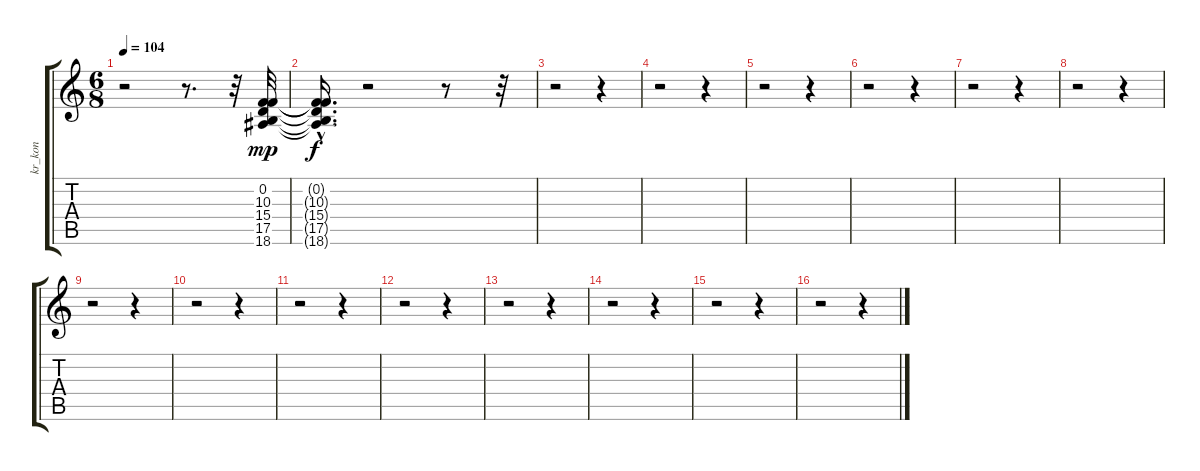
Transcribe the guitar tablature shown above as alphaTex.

\track ("kr_kon" "kr_kon") {instrument pad8sweep}
\staff {score tabs}
\tuning (E4 B3 G3 D3 A2 E2) {hide}
\ts (6 8)
\tempo 104
\clef g2
\ks c
r.2{dy f} r.8{d} r.32 (0.2 10.3 15.4 17.5 18.6).32{dy mp} |
(0.2{hac t} 10.3{hac t} 15.4{hac t} 17.5{hac t} 18.6{hac t}).16{d dy f} r.2 r.8 r.32 |
r.2 r.4 |
r.2 r.4 |
r.2 r.4 |
r.2 r.4 |
r.2 r.4 |
r.2 r.4 |
r.2 r.4 |
r.2 r.4 |
r.2 r.4 |
r.2 r.4 |
r.2 r.4 |
r.2 r.4 |
r.2 r.4 |
r.2 r.4
